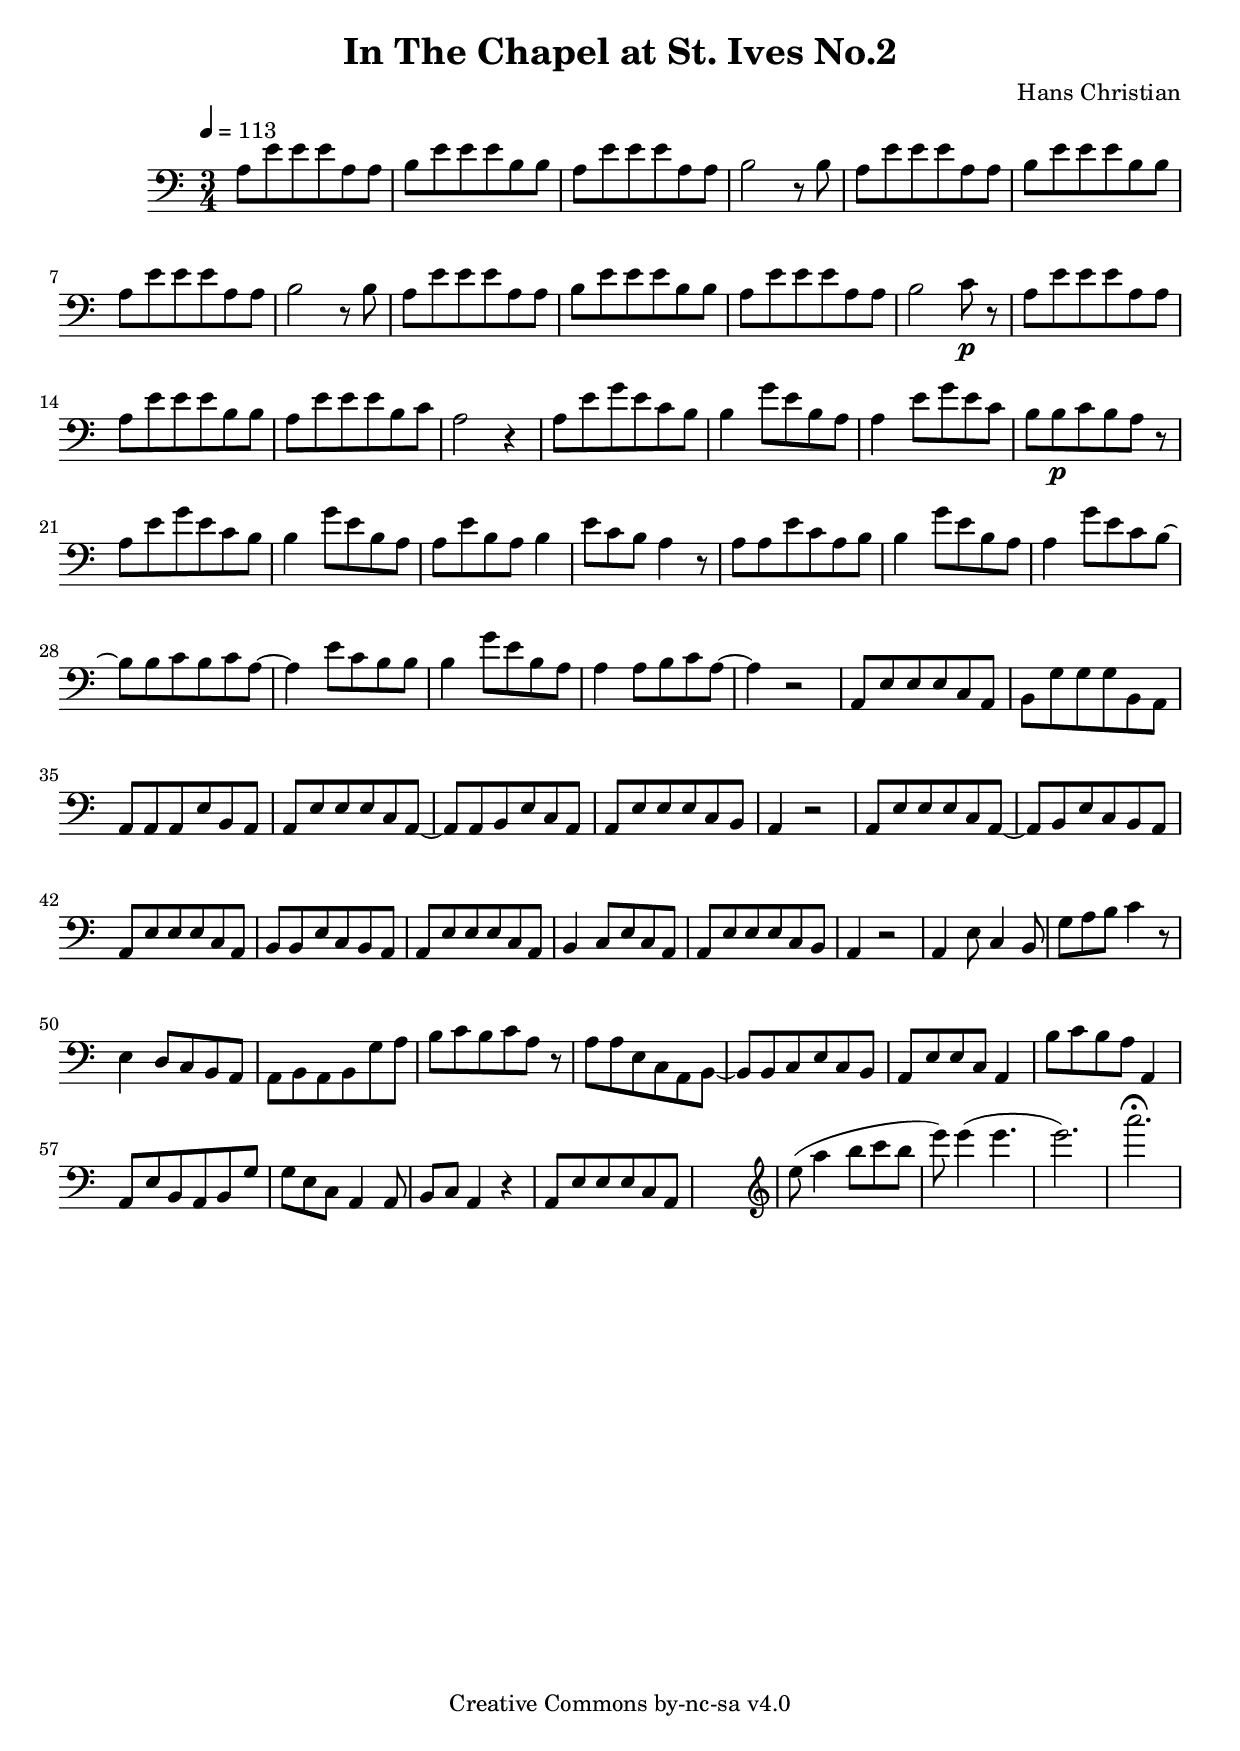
\header {
	title = "In The Chapel at St. Ives No.2"
	composer = "Hans Christian"
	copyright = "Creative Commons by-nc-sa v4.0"
}

\score {
	\new Staff \with {midiInstrument = #"cello"} <<
	\clef bass
	\time 3/4
	\tempo 4=113
	\relative {
	a8 e' e e a, a
	b e e e b b % 00:05 mark at the second e
	a e' e e a, a
	b2 r8 b

	a e' e e a, a % 00:10 mark at the end
	b e e e b b
	a e' e e a, a
	b2 r8 b

	a8 e' e e a, a % 00:15 mark at the opening a
	b e e e b b % measure 10
	a e' e e a, a
	b2 c8\p r % 00:20 mark at b

	a e' e e a, a
	a e' e e b b
	a e' e e b c % 00:25 mark at b
	a2 r4

	a8 e' g e c b
	b4 g'8 e b a % 00:30 mark at g
	a4 e'8 g e c % FIXME crescendo to piano here?
	b b\p c b a r8 % measure 20

	a8\! e' g e c b % 00:35 mark at c
	b4 g'8 e b a
	a e' b a b4
	e8 c b a4 r8 % 00:40 mark at a

	a a e' c a b
	b4 g'8 e b a
	a4 g'8 e c b~ % 00:45 mark at e
	b b c b c a~

	a4 e'8 c b b
	b4 g'8 e b a % measure 30
	a4 a8 b c a~ % 00:50 mark at the beginning of the measure %FIXME: something better than this long a a4 a8?
	a4 r2

	a,8 e' e e c a % 00:55 mark at c
	b g' g g b, a
	a a a e' b a
	a e' e e c a~ % 01:00 mark at the beginning of the measure
	a a b e c a
	a e' e e c b
	a4 r2 % 01:05 mark at a

	a8 e' e e c a~ % measure 40
	a b e c b a
	a e' e e c a % 01:10 mark at the second e
	b b e c b a
	a e' e e c a
	b4 c8 e c a % 01:15 mark at a
	a e' e e c b
	a4 r2

	a4 e'8 c4 b8 % 01:20 mark at b
	g'8 a b c4 r8
	e,4 d8 c b a % measure 50
	a b a b g' a % 01:25 mark at first a
	b c b c a r % FIXME: decrescendo the last a into the rest?

	a a e c a b~ % 01:30 mark at the beginning
	b b c e c b
	a e' e c a4
	b'8 c b a a,4 % 01:35 mark at the second b
	a8 e' b a b g' % FIXME: the rhythm in here is probably broken
	g e c a4 a8
	b c a4 r4

	a8 e' e e c a % 01:40 mark at the beggining. measure 60



	%END section
	% total work in progress. FIXME: port to relative notation.
	s2. %PLACEHOLDER
	\clef treble
	e'''8( a4 b8 c b %works better when played on the 2nd string, FIXME: add markers for that

	e8) e4( e4. % 09:00 mark
	e2.) %FIXME: measure the duration of this e group.
	a2.\fermata
	}


	>>
	\layout{}
	\midi{}
}
